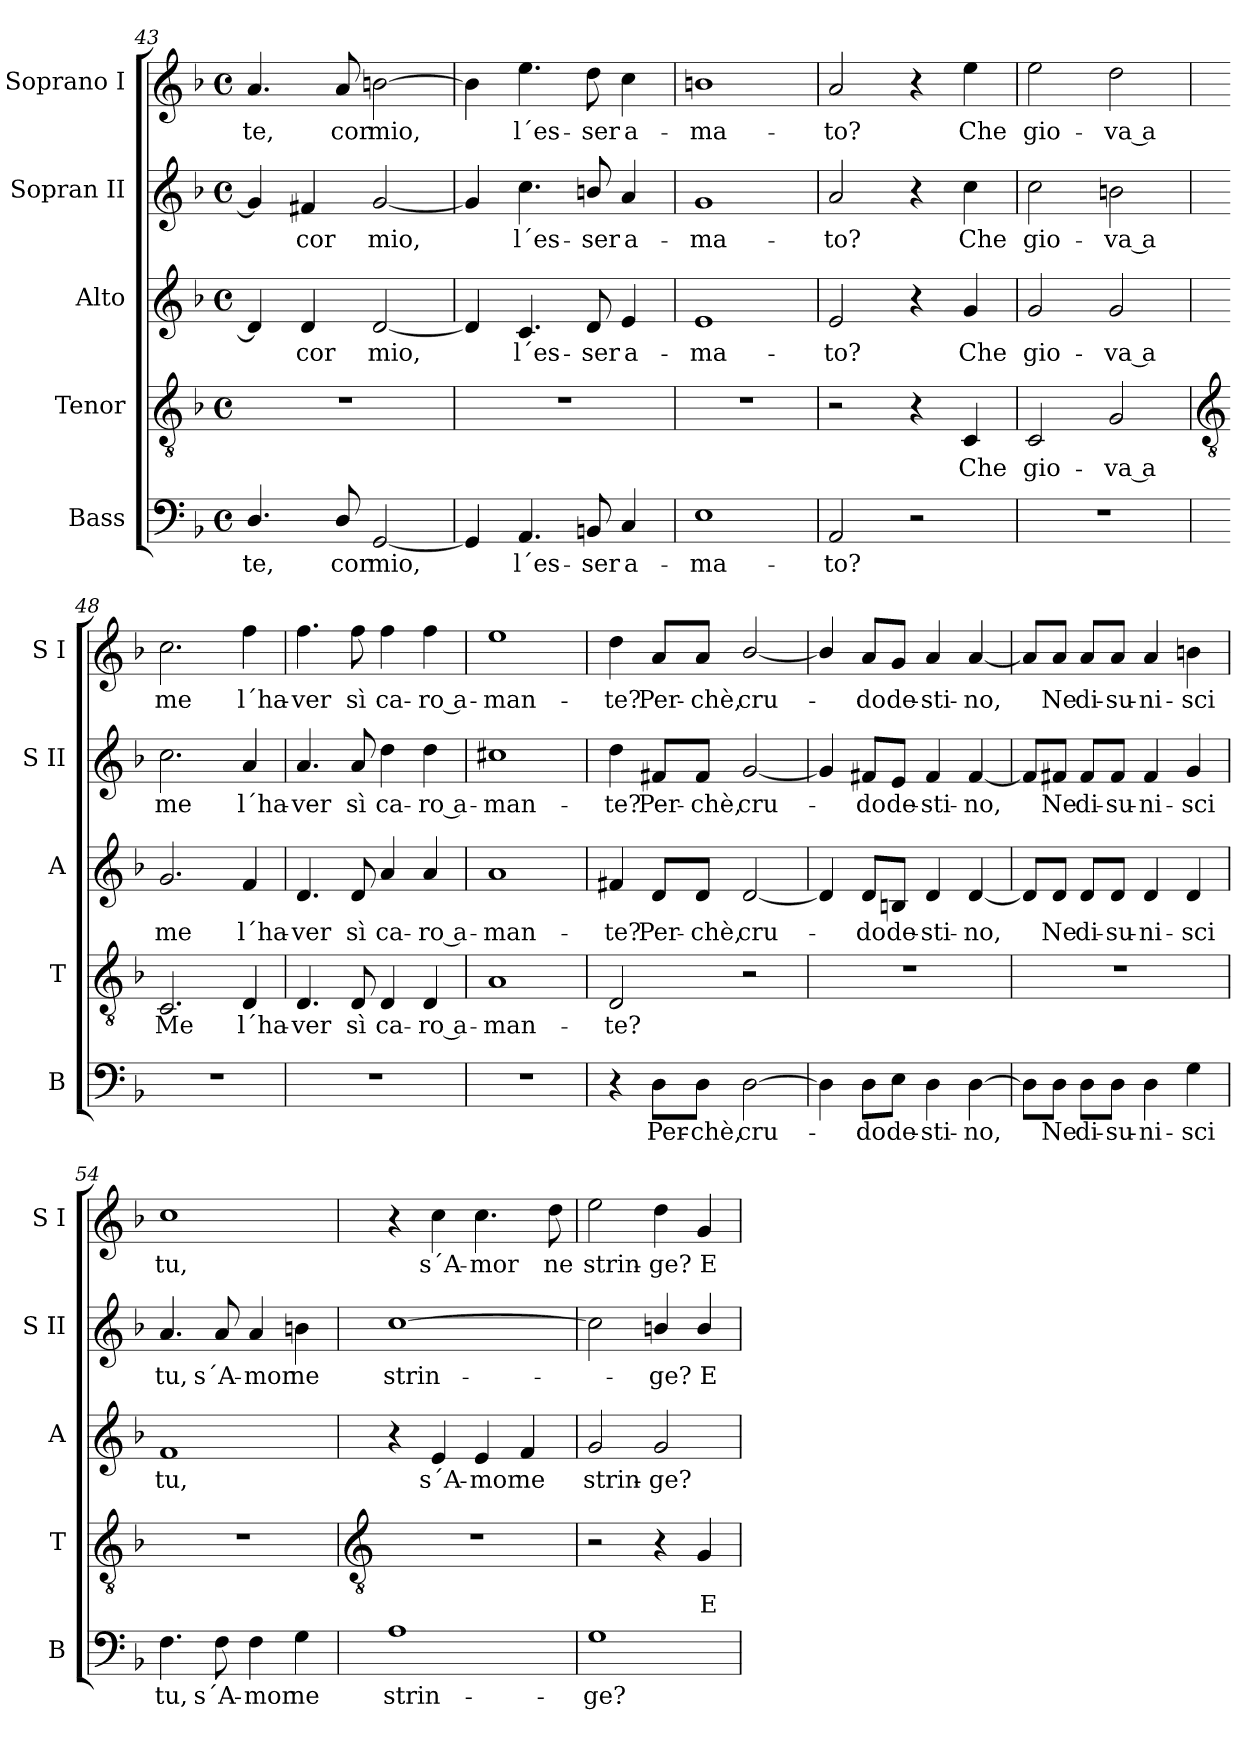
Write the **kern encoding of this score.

**kern	**text	**kern	**text	**kern	**text	**kern	**text	**kern	**text
*part5	*part5	*part4	*part4	*part3	*part3	*part2	*part2	*part1	*part1
*staff5	*staff5	*staff4	*staff4	*staff3	*staff3	*staff2	*staff2	*staff1	*staff1
*I"Bass	*	*I"Tenor	*	*I"Alto	*	*I"Sopran II	*	*I"Soprano I	*
*I'B	*	*I'T	*	*I'A	*	*I'S II	*	*I'S I	*
*clefF4	*	*clefGv2	*	*clefG2	*	*clefG2	*	*clefG2	*
*k[b-]	*	*k[b-]	*	*k[b-]	*	*k[b-]	*	*k[b-]	*
*F:	*	*F:	*	*F:	*	*F:	*	*F:	*
*M4/4	*	*M4/4	*	*M4/4	*	*M4/4	*	*M4/4	*
*met(c)	*	*met(c)	*	*met(c)	*	*met(c)	*	*met(c)	*
=43	=43	=43	=43	=43	=43	=43	=43	=43	=43
!	!LO:LY:b	!	!	!	!	!	!	!	!LO:LY:b
4.D/	te,	1r	.	4d]	.	4g]	.	4.a	te,
!	!	!	!	!	!LO:LY:b	!	!LO:LY:b	!	!
.	.	.	.	4d	cor	4f#X	cor	.	.
!	!LO:LY:b	!	!	!	!	!	!	!	!LO:LY:b
8D/	cor	.	.	.	.	.	.	8a	cor
!	!LO:LY:b	!	!	!	!LO:LY:b	!	!LO:LY:b	!	!LO:LY:b
[2GG	mio,	.	.	[2d	mio,	[2g	mio,	[2bn	mio,
=44	=44	=44	=44	=44	=44	=44	=44	=44	=44
4GG]	.	1r	.	4d]	.	4g]	.	4b]	.
!	!LO:LY:b	!	!	!	!LO:LY:b	!	!LO:LY:b	!	!LO:LY:b
4.AA	l´es-	.	.	4.c	l´es-	4.cc	l´es-	4.ee	l´es-
!	!LO:LY:b	!	!	!	!LO:LY:b	!	!LO:LY:b	!	!LO:LY:b
8BBn	-ser	.	.	8d	-ser	8bn/	-ser	8dd	-ser
!	!LO:LY:b	!	!	!	!LO:LY:b	!	!LO:LY:b	!	!LO:LY:b
4C	a-	.	.	4e	a-	4a	a-	4cc	a-
=45	=45	=45	=45	=45	=45	=45	=45	=45	=45
!	!LO:LY:b	!	!	!	!LO:LY:b	!	!LO:LY:b	!	!LO:LY:b
1E	-ma-	1r	.	1e	-ma-	1g	-ma-	1bn	-ma-
=46	=46	=46	=46	=46	=46	=46	=46	=46	=46
!	!LO:LY:b	!	!	!	!LO:LY:b	!	!LO:LY:b	!	!LO:LY:b
2AA	-to?	2r	.	2e	-to?	2a	-to?	2a	-to?
2r	.	4r	.	4r	.	4r	.	4r	.
!	!	!	!LO:LY:b	!	!LO:LY:b	!	!LO:LY:b	!	!LO:LY:b
.	.	4C	Che	4g	Che	4cc	Che	4ee	Che
=47	=47	=47	=47	=47	=47	=47	=47	=47	=47
!	!	!	!LO:LY:b	!	!LO:LY:b	!	!LO:LY:b	!	!LO:LY:b
1r	.	2C	gio-	2g	gio-	2cc	gio-	2ee	gio-
!	!	!	!LO:LY:b	!	!LO:LY:b	!	!LO:LY:b	!	!LO:LY:b
.	.	2G	-va a	2g	-va a	2bn	-va a	2dd	-va a
!!LO:LB:g=z
=48	=48	=48	=48	=48	=48	=48	=48	=48	=48
*	*	*clefGv2	*	*	*	*	*	*	*
!	!	!	!LO:LY:b	!	!LO:LY:b	!	!LO:LY:b	!	!LO:LY:b
1r	.	2.C	Me	2.g	me	2.cc	me	2.cc	me
!	!	!	!LO:LY:b	!	!LO:LY:b	!	!LO:LY:b	!	!LO:LY:b
.	.	4D	l´ha-	4f	l´ha-	4a	l´ha-	4ff	l´ha-
=49	=49	=49	=49	=49	=49	=49	=49	=49	=49
!	!	!	!LO:LY:b	!	!LO:LY:b	!	!LO:LY:b	!	!LO:LY:b
1r	.	4.D	-ver	4.d	-ver	4.a	-ver	4.ff	-ver
!	!	!	!LO:LY:b	!	!LO:LY:b	!	!LO:LY:b	!	!LO:LY:b
.	.	8D	sì	8d	sì	8a	sì	8ff	sì
!	!	!	!LO:LY:b	!	!LO:LY:b	!	!LO:LY:b	!	!LO:LY:b
.	.	4D	ca-	4a	ca-	4dd	ca-	4ff	ca-
!	!	!	!LO:LY:b	!	!LO:LY:b	!	!LO:LY:b	!	!LO:LY:b
.	.	4D	-ro a-	4a	-ro a-	4dd	-ro a-	4ff	-ro a-
=50	=50	=50	=50	=50	=50	=50	=50	=50	=50
!	!	!	!LO:LY:b	!	!LO:LY:b	!	!LO:LY:b	!	!LO:LY:b
1r	.	1A	-man-	1a	-man-	1cc#X	-man-	1ee	-man-
=51	=51	=51	=51	=51	=51	=51	=51	=51	=51
!	!	!	!LO:LY:b	!	!LO:LY:b	!	!LO:LY:b	!	!LO:LY:b
4r	.	2D	-te?	4f#X	-te?	4dd	-te?	4dd	-te?
!	!LO:LY:b	!	!	!	!LO:LY:b	!	!LO:LY:b	!	!LO:LY:b
8D\L	Per-	.	.	8d/L	Per-	8f#X/L	Per-	8a/L	Per-
!	!LO:LY:b	!	!	!	!LO:LY:b	!	!LO:LY:b	!	!LO:LY:b
8D\J	-chè,	.	.	8d/J	-chè,	8f#/J	-chè,	8a/J	-chè,
!	!LO:LY:b	!	!	!	!LO:LY:b	!	!LO:LY:b	!	!LO:LY:b
[2D	cru-	2r	.	[2d	cru-	[2g	cru-	[2b-/	cru-
=52	=52	=52	=52	=52	=52	=52	=52	=52	=52
4D]	.	1r	.	4d]	.	4g]	.	4b-/]	.
!	!LO:LY:b	!	!	!	!LO:LY:b	!	!LO:LY:b	!	!LO:LY:b
8D\L	do	.	.	8d/L	do	8f#X/L	do	8a/L	do
!	!LO:LY:b	!	!	!	!LO:LY:b	!	!LO:LY:b	!	!LO:LY:b
8E\J	de-	.	.	8Bn/J	de-	8e/J	de-	8g/J	de-
!	!LO:LY:b	!	!	!	!LO:LY:b	!	!LO:LY:b	!	!LO:LY:b
4D	-sti-	.	.	4d	-sti-	4f#	-sti-	4a	-sti-
!	!LO:LY:b	!	!	!	!LO:LY:b	!	!LO:LY:b	!	!LO:LY:b
[4D	-no,	.	.	[4d	-no,	[4f#	-no,	[4a	-no,
=53	=53	=53	=53	=53	=53	=53	=53	=53	=53
8D\L]	.	1r	.	8d/L]	.	8f#/L]	.	8a/L]	.
!	!LO:LY:b	!	!	!	!LO:LY:b	!	!LO:LY:b	!	!LO:LY:b
8D\J	Ne	.	.	8d/J	Ne	8f#/J	Ne	8a/J	Ne
!	!LO:LY:b	!	!	!	!LO:LY:b	!	!LO:LY:b	!	!LO:LY:b
8D\L	di-	.	.	8d/L	di-	8f#/L	di-	8a/L	di-
!	!LO:LY:b	!	!	!	!LO:LY:b	!	!LO:LY:b	!	!LO:LY:b
8D\J	-su-	.	.	8d/J	-su-	8f#/J	-su-	8a/J	-su-
!	!LO:LY:b	!	!	!	!LO:LY:b	!	!LO:LY:b	!	!LO:LY:b
4D	-ni-	.	.	4d	-ni-	4f#	-ni-	4a	-ni-
!	!LO:LY:b	!	!	!	!LO:LY:b	!	!LO:LY:b	!	!LO:LY:b
4G	-sci	.	.	4d	-sci	4g	-sci	4bn	-sci
=54	=54	=54	=54	=54	=54	=54	=54	=54	=54
!	!LO:LY:b	!	!	!	!LO:LY:b	!	!LO:LY:b	!	!LO:LY:b
4.F	tu,	1r	.	1f	tu,	4.a	tu,	1cc	tu,
!	!LO:LY:b	!	!	!	!	!	!LO:LY:b	!	!
8F	s´A-	.	.	.	.	8a	s´A-	.	.
!	!LO:LY:b	!	!	!	!	!	!LO:LY:b	!	!
4F	-mor	.	.	.	.	4a	-mor	.	.
!	!LO:LY:b	!	!	!	!	!	!LO:LY:b	!	!
4G	ne	.	.	.	.	4bn	ne	.	.
!!LO:LB:g=z
=55	=55	=55	=55	=55	=55	=55	=55	=55	=55
*	*	*clefGv2	*	*	*	*	*	*	*
!	!LO:LY:b	!	!	!	!	!	!LO:LY:b	!	!
1A	strin-	1r	.	4r	.	[1cc	strin-	4r	.
!	!	!	!	!	!LO:LY:b	!	!	!	!LO:LY:b
.	.	.	.	4e	s´A-	.	.	4cc	s´A-
!	!	!	!	!	!LO:LY:b	!	!	!	!LO:LY:b
.	.	.	.	4e	-mor	.	.	4.cc	-mor
!	!	!	!	!	!LO:LY:b	!	!	!	!
.	.	.	.	4f	ne	.	.	.	.
!	!	!	!	!	!	!	!	!	!LO:LY:b
.	.	.	.	.	.	.	.	8dd	ne
=56	=56	=56	=56	=56	=56	=56	=56	=56	=56
!	!LO:LY:b	!	!	!	!LO:LY:b	!	!	!	!LO:LY:b
1G	-ge?	2r	.	2g	strin-	2cc]	.	2ee	strin-
!	!	!	!	!	!LO:LY:b	!	!LO:LY:b	!	!LO:LY:b
.	.	4r	.	2g	-ge?	4bn/	ge?	4dd	-ge?
!	!	!	!LO:LY:b	!	!	!	!LO:LY:b	!	!LO:LY:b
.	.	4G	E	.	.	4b/	E	4g	E
=	=	=	=	=	=	=	=	=	=
*-	*-	*-	*-	*-	*-	*-	*-	*-	*-
